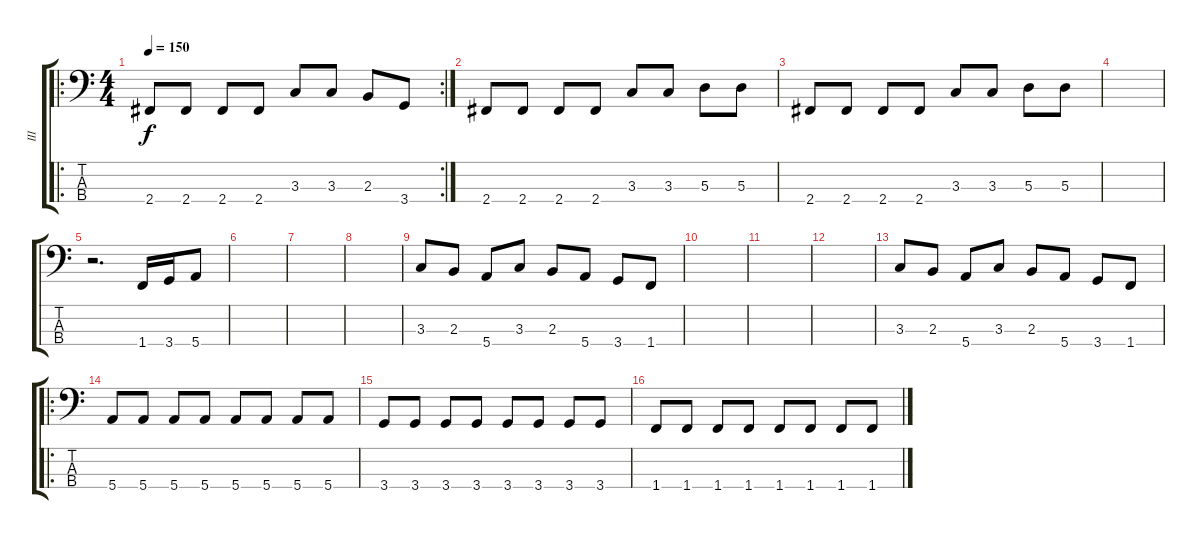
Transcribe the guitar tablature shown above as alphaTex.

\track ("III" "III") {instrument electricbassfinger}
\staff {score tabs}
\tuning (G2 D2 A1 E1) {hide}
\ro
\rc 2
\ts (4 4)
\tempo 150
\clef f4
\ks c
2.4.8{dy f instrument electricbassfinger} 2.4.8 2.4.8 2.4.8 3.3.8 3.3.8 2.3.8 3.4.8 |
2.4.8 2.4.8 2.4.8 2.4.8 3.3.8 3.3.8 5.3.8 5.3.8 |
2.4.8 2.4.8 2.4.8 2.4.8 3.3.8 3.3.8 5.3.8 5.3.8 |
|
r.2{d} 1.4.16 3.4.16 5.4.8 |
|
|
|
3.3.8 2.3.8 5.4.8 3.3.8 2.3.8 5.4.8 3.4.8 1.4.8 |
|
|
|
3.3.8 2.3.8 5.4.8 3.3.8 2.3.8 5.4.8 3.4.8 1.4.8 |
\ro
5.4.8 5.4.8 5.4.8 5.4.8 5.4.8 5.4.8 5.4.8 5.4.8 |
3.4.8 3.4.8 3.4.8 3.4.8 3.4.8 3.4.8 3.4.8 3.4.8 |
1.4.8 1.4.8 1.4.8 1.4.8 1.4.8 1.4.8 1.4.8 1.4.8
